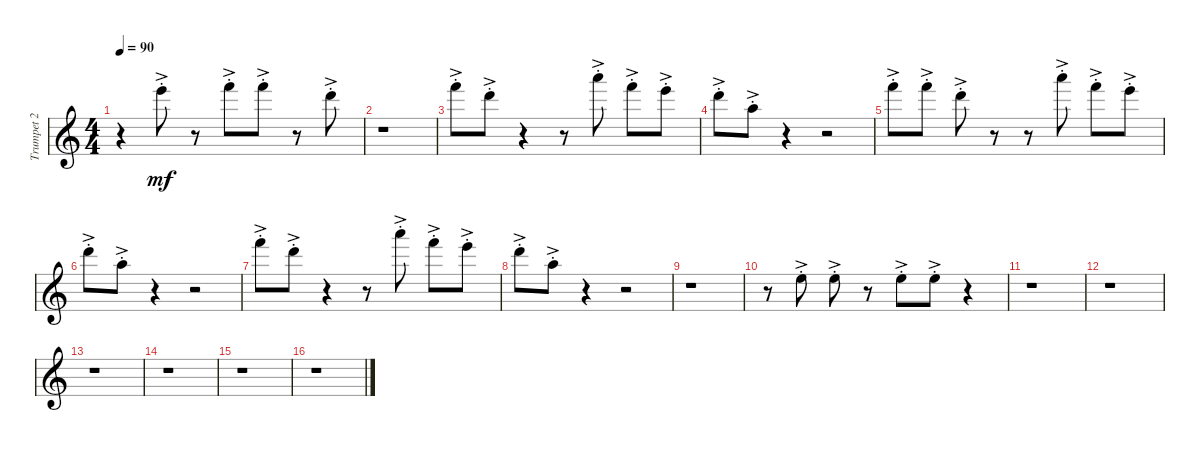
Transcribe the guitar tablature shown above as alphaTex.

\track ("Trumpet 2" "Trumpet 2") {instrument electricguitarclean}
\staff {score}
\tuning (E4 B3 G3 D3 A2 E2 B1) {hide}
\ts (4 4)
\tempo 90
\clef g2
\ks c
r.4{dy mf} 12.1{ac st}.8 r.8 13.1{ac st}.8 13.1{ac st}.8 r.8 10.1{ac st}.8 |
r.1 |
13.1{ac st}.8 10.1{ac st}.8 r.4 r.8 17.1{ac st}.8 13.1{ac st}.8 12.1{ac st}.8 |
10.1{ac st}.8 5.1{ac st}.8 r.4 r.2 |
13.1{ac st}.8 13.1{ac st}.8 10.1{ac st}.8 r.8 r.8 17.1{ac st}.8 13.1{ac st}.8 12.1{ac st}.8 |
10.1{ac st}.8 5.1{ac st}.8 r.4 r.2 |
13.1{ac st}.8 10.1{ac st}.8 r.4 r.8 17.1{ac st}.8 13.1{ac st}.8 12.1{ac st}.8 |
10.1{ac st}.8 5.1{ac st}.8 r.4 r.2 |
r.1 |
r.8 0.1{ac st}.8 0.1{ac st}.8 r.8 0.1{ac st}.8 0.1{ac st}.8 r.4 |
r.1 |
r.1 |
r.1 |
r.1 |
r.1 |
r.1
